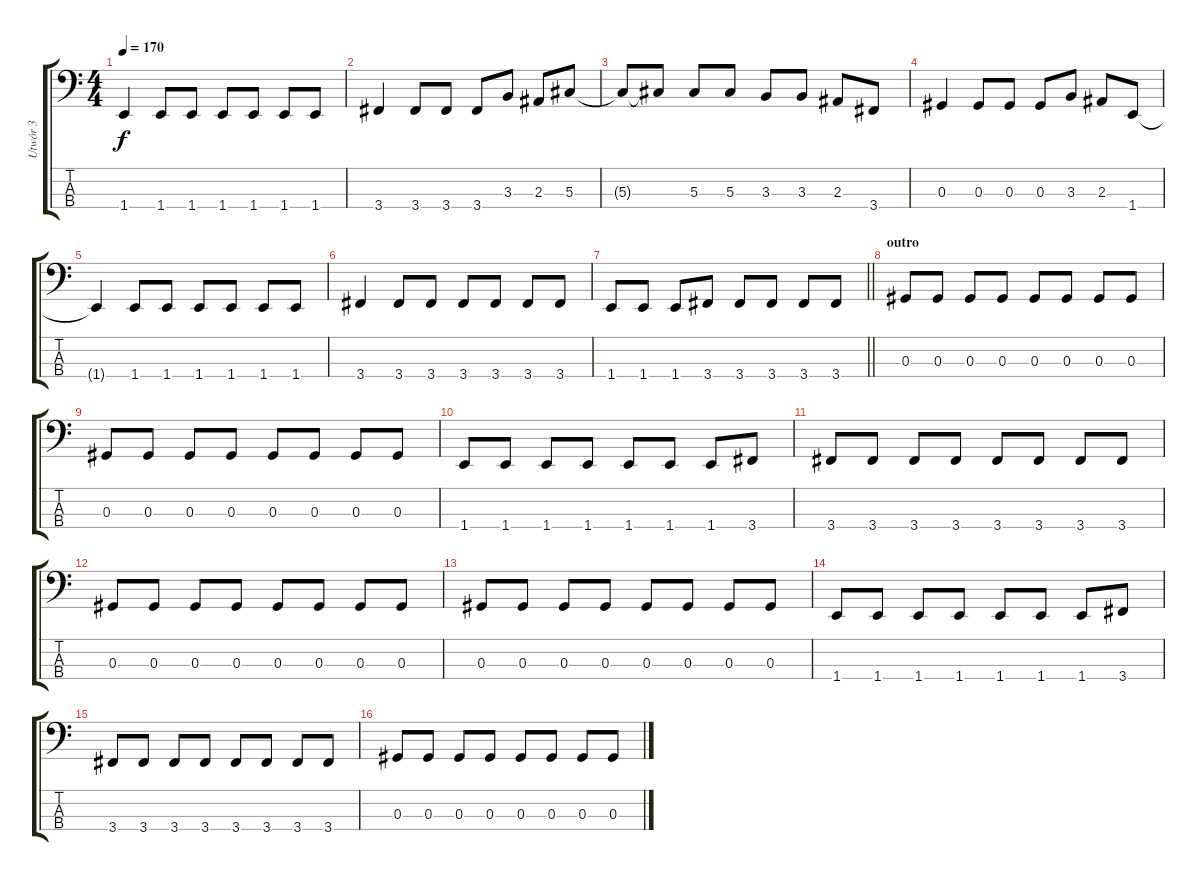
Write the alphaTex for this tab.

\track ("Utwór 3" "Utwór 3") {instrument electricbassfinger}
\staff {score tabs}
\tuning (Gb2 Db2 Ab1 Eb1) {hide}
\ts (4 4)
\tempo 170
\clef f4
\ks c
1.4{t}.4{dy f} 1.4.8 1.4.8 1.4.8 1.4.8 1.4.8 1.4.8 |
3.4.4 3.4.8 3.4.8 3.4.8 3.3.8 2.3.8 5.3.8 |
5.3{t}.8 5.3{t}.8 5.3.8 5.3.8 3.3.8 3.3.8 2.3.8 3.4.8 |
0.3.4 0.3.8 0.3.8 0.3.8 3.3.8 2.3.8 1.4.8 |
1.4{t}.4 1.4.8 1.4.8 1.4.8 1.4.8 1.4.8 1.4.8 |
3.4.4 3.4.8 3.4.8 3.4.8 3.4.8 3.4.8 3.4.8 |
\barLineRight lightlight
1.4.8 1.4.8 1.4.8 3.4.8 3.4.8 3.4.8 3.4.8 3.4.8 |
\section ("" "outro")
0.3.8 0.3.8 0.3.8 0.3.8 0.3.8 0.3.8 0.3.8 0.3.8 |
0.3.8 0.3.8 0.3.8 0.3.8 0.3.8 0.3.8 0.3.8 0.3.8 |
1.4.8 1.4.8 1.4.8 1.4.8 1.4.8 1.4.8 1.4.8 3.4.8 |
3.4.8 3.4.8 3.4.8 3.4.8 3.4.8 3.4.8 3.4.8 3.4.8 |
0.3.8 0.3.8 0.3.8 0.3.8 0.3.8 0.3.8 0.3.8 0.3.8 |
0.3.8 0.3.8 0.3.8 0.3.8 0.3.8 0.3.8 0.3.8 0.3.8 |
1.4.8 1.4.8 1.4.8 1.4.8 1.4.8 1.4.8 1.4.8 3.4.8 |
3.4.8 3.4.8 3.4.8 3.4.8 3.4.8 3.4.8 3.4.8 3.4.8 |
0.3.8 0.3.8 0.3.8 0.3.8 0.3.8 0.3.8 0.3.8 0.3.8
